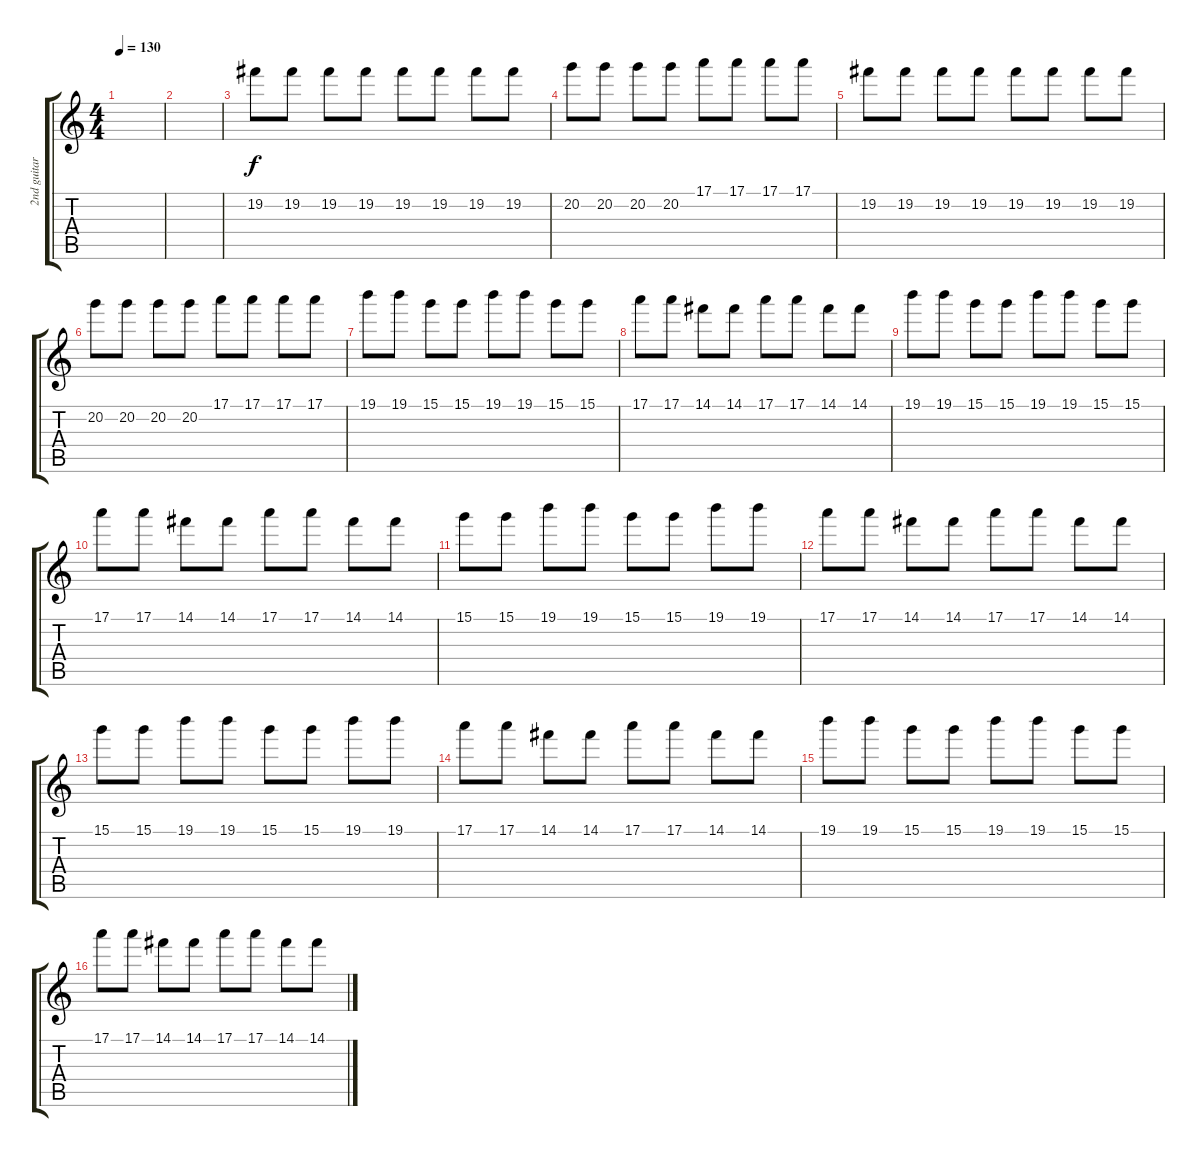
\track ("2nd guitar" "2nd guitar") {instrument distortionguitar}
\staff {score tabs}
\tuning (E4 B3 G3 D3 A2 E2) {hide}
\ts (4 4)
\tempo 130
\clef g2
\ks c
|
|
19.2.8 19.2.8 19.2.8 19.2.8 19.2.8 19.2.8 19.2.8 19.2.8 |
20.2.8 20.2.8 20.2.8 20.2.8 17.1.8 17.1.8 17.1.8 17.1.8 |
19.2.8 19.2.8 19.2.8 19.2.8 19.2.8 19.2.8 19.2.8 19.2.8 |
20.2.8 20.2.8 20.2.8 20.2.8 17.1.8 17.1.8 17.1.8 17.1.8 |
19.1.8 19.1.8 15.1.8 15.1.8 19.1.8 19.1.8 15.1.8 15.1.8 |
17.1.8 17.1.8 14.1.8 14.1.8 17.1.8 17.1.8 14.1.8 14.1.8 |
19.1.8 19.1.8 15.1.8 15.1.8 19.1.8 19.1.8 15.1.8 15.1.8 |
17.1.8 17.1.8 14.1.8 14.1.8 17.1.8 17.1.8 14.1.8 14.1.8 |
15.1.8 15.1.8 19.1.8 19.1.8 15.1.8 15.1.8 19.1.8 19.1.8 |
17.1.8 17.1.8 14.1.8 14.1.8 17.1.8 17.1.8 14.1.8 14.1.8 |
15.1.8 15.1.8 19.1.8 19.1.8 15.1.8 15.1.8 19.1.8 19.1.8 |
17.1.8 17.1.8 14.1.8 14.1.8 17.1.8 17.1.8 14.1.8 14.1.8 |
19.1.8 19.1.8 15.1.8 15.1.8 19.1.8 19.1.8 15.1.8 15.1.8 |
17.1.8 17.1.8 14.1.8 14.1.8 17.1.8 17.1.8 14.1.8 14.1.8
